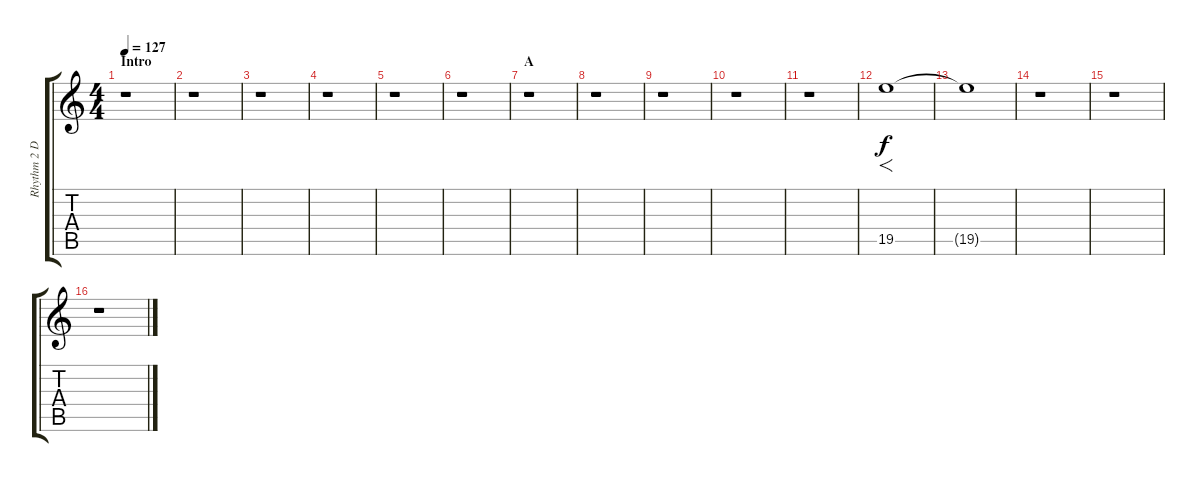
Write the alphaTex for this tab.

\track ("Rhythm 2 Double Track" "Rhythm 2 D") {instrument overdrivenguitar}
\staff {score tabs}
\tuning (E4 B3 G3 D3 A2 E2) {hide}
\ts (4 4)
\section ("" "Intro")
\tempo 127
\clef g2
\ks c
r.1{dy f instrument overdrivenguitar} |
r.1 |
r.1 |
r.1 |
r.1 |
r.1 |
\section ("" "A")
r.1 |
r.1 |
r.1 |
r.1 |
r.1 |
19.5.1{f} |
19.5{t}.1{volume 0} |
r.1 |
r.1 |
r.1{volume 16 balance 15}
